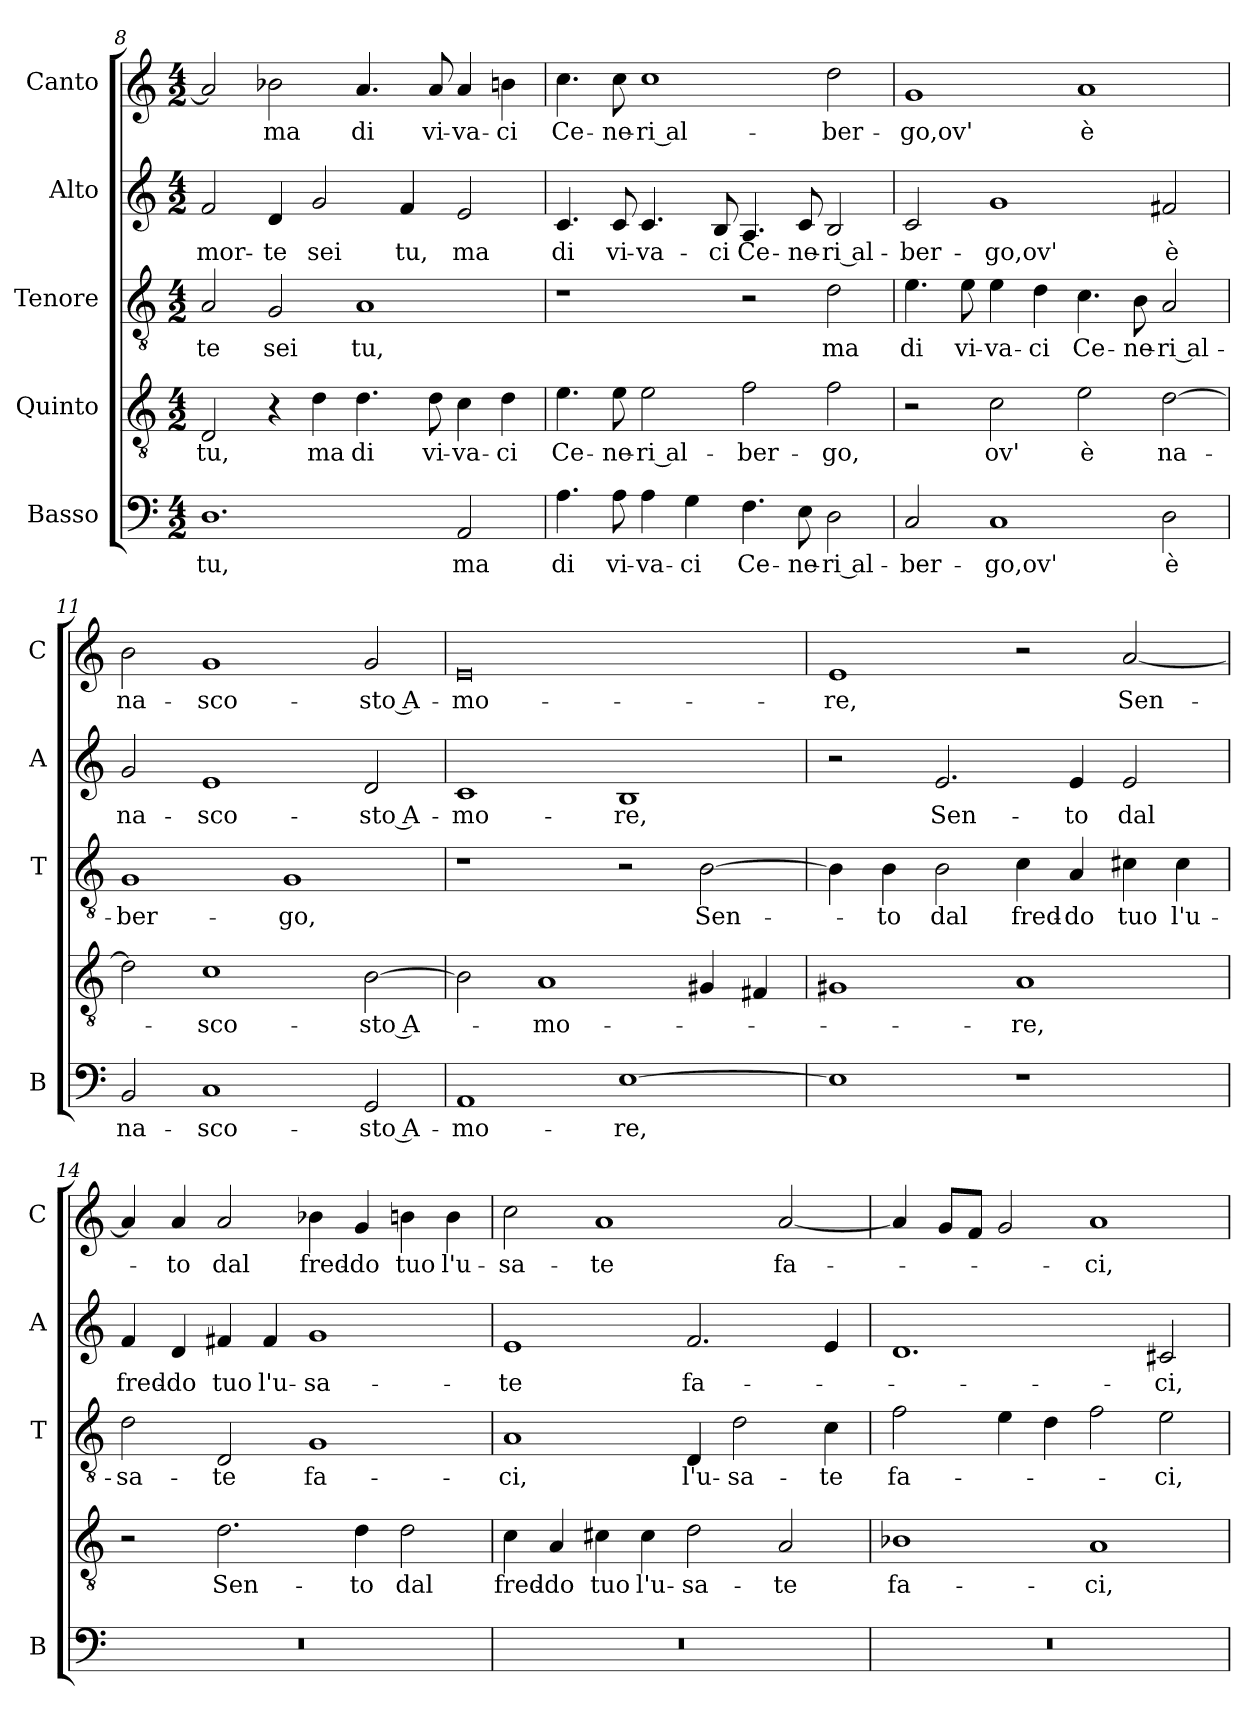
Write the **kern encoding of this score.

**kern	**text	**kern	**text	**kern	**text	**kern	**text	**kern	**text
*part5	*part5	*part4	*part4	*part3	*part3	*part2	*part2	*part1	*part1
*staff5	*staff5	*staff4	*staff4	*staff3	*staff3	*staff2	*staff2	*staff1	*staff1
*I"Basso	*	*I"Quinto	*	*I"Tenore	*	*I"Alto	*	*I"Canto	*
*I'B	*	*	*	*I'T	*	*I'A	*	*I'C	*
*clefF4	*	*clefGv2	*	*clefGv2	*	*clefG2	*	*clefG2	*
*k[]	*	*k[]	*	*k[]	*	*k[]	*	*k[]	*
*C:	*	*C:	*	*C:	*	*C:	*	*C:	*
*M4/2	*	*M4/2	*	*M4/2	*	*M4/2	*	*M4/2	*
=8	=8	=8	=8	=8	=8	=8	=8	=8	=8
!	!LO:LY:b	!	!LO:LY:b	!	!LO:LY:b	!	!LO:LY:b	!	!
1.D	tu,	2D/	tu,	2A/	-te	2f/	mor-	2a/]	.
!	!	!	!	!	!LO:LY:b	!	!LO:LY:b	!	!LO:LY:b
.	.	4r	.	2G/	sei	4d/	-te	2b-X\	ma
!	!	!	!LO:LY:b	!	!	!	!LO:LY:b	!	!
.	.	4d\	ma	.	.	2g/	sei	.	.
!	!	!	!LO:LY:b	!	!LO:LY:b	!	!	!	!LO:LY:b
.	.	4.d\	di	1A	tu,	.	.	4.a/	di
!	!	!	!	!	!	!	!LO:LY:b	!	!
.	.	.	.	.	.	4f/	tu,	.	.
!	!	!	!LO:LY:b	!	!	!	!	!	!LO:LY:b
.	.	8d\	vi-	.	.	.	.	8a/	vi-
!	!LO:LY:b	!	!LO:LY:b	!	!	!	!LO:LY:b	!	!LO:LY:b
2AA/	ma	4c\	-va-	.	.	2e/	ma	4a/	-va-
!	!	!	!LO:LY:b	!	!	!	!	!	!LO:LY:b
.	.	4d\	-ci	.	.	.	.	4bn\	-ci
=9	=9	=9	=9	=9	=9	=9	=9	=9	=9
!	!LO:LY:b	!	!LO:LY:b	!	!	!	!LO:LY:b	!	!LO:LY:b
4.A\	di	4.e\	Ce-	1r	.	4.c/	di	4.cc\	Ce-
!	!LO:LY:b	!	!LO:LY:b	!	!	!	!LO:LY:b	!	!LO:LY:b
8A\	vi-	8e\	-ne-	.	.	8c/	vi-	8cc\	-ne-
!	!LO:LY:b	!	!LO:LY:b	!	!	!	!LO:LY:b	!	!LO:LY:b
4A\	-va-	2e\	-ri al-	.	.	4.c/	-va-	1cc	-ri al-
!	!LO:LY:b	!	!	!	!	!	!	!	!
4G\	-ci	.	.	.	.	.	.	.	.
!	!	!	!	!	!	!	!LO:LY:b	!	!
.	.	.	.	.	.	8B/	-ci	.	.
!	!LO:LY:b	!	!LO:LY:b	!	!	!	!LO:LY:b	!	!
4.F\	Ce-	2f\	-ber-	2r	.	4.A/	Ce-	.	.
!	!LO:LY:b	!	!	!	!	!	!LO:LY:b	!	!
8E\	-ne-	.	.	.	.	8c/	-ne-	.	.
!	!LO:LY:b	!	!LO:LY:b	!	!LO:LY:b	!	!LO:LY:b	!	!LO:LY:b
2D\	-ri al-	2f\	-go,	2d\	ma	2B/	-ri al-	2dd\	-ber-
=10	=10	=10	=10	=10	=10	=10	=10	=10	=10
!	!LO:LY:b	!	!	!	!LO:LY:b	!	!LO:LY:b	!	!LO:LY:b
2C/	-ber-	2r	.	4.e\	di	2c/	-ber-	1g	-go,ov'
!	!	!	!	!	!LO:LY:b	!	!	!	!
.	.	.	.	8e\	vi-	.	.	.	.
!	!LO:LY:b	!	!LO:LY:b	!	!LO:LY:b	!	!LO:LY:b	!	!
1C	-go,ov'	2c\	ov'	4e\	-va-	1g	-go,ov'	.	.
!	!	!	!	!	!LO:LY:b	!	!	!	!
.	.	.	.	4d\	-ci	.	.	.	.
!	!	!	!LO:LY:b	!	!LO:LY:b	!	!	!	!LO:LY:b
.	.	2e\	è	4.c\	Ce-	.	.	1a	è
!	!	!	!	!	!LO:LY:b	!	!	!	!
.	.	.	.	8B\	-ne-	.	.	.	.
!	!LO:LY:b	!	!LO:LY:b	!	!LO:LY:b	!	!LO:LY:b	!	!
2D\	è	[2d\	na-	2A/	-ri al-	2f#X/	è	.	.
!!LO:PB:g=z
=11	=11	=11	=11	=11	=11	=11	=11	=11	=11
!	!LO:LY:b	!	!	!	!LO:LY:b	!	!LO:LY:b	!	!LO:LY:b
2BB/	na-	2d\]	.	1G	-ber-	2g/	na-	2b\	na-
!	!LO:LY:b	!	!LO:LY:b	!	!	!	!LO:LY:b	!	!LO:LY:b
1C	-sco-	1c	-sco-	.	.	1e	-sco-	1g	-sco-
!	!	!	!	!	!LO:LY:b	!	!	!	!
.	.	.	.	1G	-go,	.	.	.	.
!	!LO:LY:b	!	!LO:LY:b	!	!	!	!LO:LY:b	!	!LO:LY:b
2GG/	-sto A-	[2B\	-sto A-	.	.	2d/	-sto A-	2g/	-sto A-
=12	=12	=12	=12	=12	=12	=12	=12	=12	=12
!	!LO:LY:b	!	!	!	!	!	!LO:LY:b	!	!LO:LY:b
1AA	-mo-	2B\]	.	1r	.	1c	-mo-	0e	-mo-
!	!	!	!LO:LY:b	!	!	!	!	!	!
.	.	1A	-mo-	.	.	.	.	.	.
!	!LO:LY:b	!	!	!	!	!	!LO:LY:b	!	!
[1E	-re,	.	.	2r	.	1B	-re,	.	.
!	!	!	!	!	!LO:LY:b	!	!	!	!
.	.	4G#X/	.	[2B\	Sen-	.	.	.	.
.	.	4F#X/	.	.	.	.	.	.	.
=13	=13	=13	=13	=13	=13	=13	=13	=13	=13
!	!	!	!	!	!	!	!	!	!LO:LY:b
1E]	.	1G#X	.	4B\]	.	2r	.	1e	-re,
!	!	!	!	!	!LO:LY:b	!	!	!	!
.	.	.	.	4B\	-to	.	.	.	.
!	!	!	!	!	!LO:LY:b	!	!LO:LY:b	!	!
.	.	.	.	2B\	dal	2.e/	Sen-	.	.
!	!	!	!LO:LY:b	!	!LO:LY:b	!	!	!	!
1r	.	1A	-re,	4c\	fred-	.	.	2r	.
!	!	!	!	!	!LO:LY:b	!	!LO:LY:b	!	!
.	.	.	.	4A/	-do	4e/	-to	.	.
!	!	!	!	!	!LO:LY:b	!	!LO:LY:b	!	!LO:LY:b
.	.	.	.	4c#X\	tuo	2e/	dal	[2a/	Sen-
!	!	!	!	!	!LO:LY:b	!	!	!	!
.	.	.	.	4c#\	l'u-	.	.	.	.
=14	=14	=14	=14	=14	=14	=14	=14	=14	=14
!	!	!	!	!	!LO:LY:b	!	!LO:LY:b	!	!
0r	.	2r	.	2d\	-sa-	4f/	fred-	4a/]	.
!	!	!	!	!	!	!	!LO:LY:b	!	!LO:LY:b
.	.	.	.	.	.	4d/	-do	4a/	-to
!	!	!	!LO:LY:b	!	!LO:LY:b	!	!LO:LY:b	!	!LO:LY:b
.	.	2.d\	Sen-	2D/	-te	4f#X/	tuo	2a/	dal
!	!	!	!	!	!	!	!LO:LY:b	!	!
.	.	.	.	.	.	4f#/	l'u-	.	.
!	!	!	!	!	!LO:LY:b	!	!LO:LY:b	!	!LO:LY:b
.	.	.	.	1G	fa-	1g	-sa-	4b-X\	fred-
!	!	!	!LO:LY:b	!	!	!	!	!	!LO:LY:b
.	.	4d\	-to	.	.	.	.	4g/	-do
!	!	!	!LO:LY:b	!	!	!	!	!	!LO:LY:b
.	.	2d\	dal	.	.	.	.	4bn\	tuo
!	!	!	!	!	!	!	!	!	!LO:LY:b
.	.	.	.	.	.	.	.	4b\	l'u-
=15	=15	=15	=15	=15	=15	=15	=15	=15	=15
!	!	!	!LO:LY:b	!	!LO:LY:b	!	!LO:LY:b	!	!LO:LY:b
0r	.	4c\	fred-	1A	-ci,	1e	-te	2cc\	-sa-
!	!	!	!LO:LY:b	!	!	!	!	!	!
.	.	4A/	-do	.	.	.	.	.	.
!	!	!	!LO:LY:b	!	!	!	!	!	!LO:LY:b
.	.	4c#X\	tuo	.	.	.	.	1a	-te
!	!	!	!LO:LY:b	!	!	!	!	!	!
.	.	4c#\	l'u-	.	.	.	.	.	.
!	!	!	!LO:LY:b	!	!LO:LY:b	!	!LO:LY:b	!	!
.	.	2d\	-sa-	4D/	l'u-	2.f/	fa-	.	.
!	!	!	!	!	!LO:LY:b	!	!	!	!
.	.	.	.	2d\	-sa-	.	.	.	.
!	!	!	!LO:LY:b	!	!	!	!	!	!LO:LY:b
.	.	2A/	-te	.	.	.	.	[2a/	fa-
!	!	!	!	!	!LO:LY:b	!	!	!	!
.	.	.	.	4c\	-te	4e/	.	.	.
!!LO:LB:g=z
=16	=16	=16	=16	=16	=16	=16	=16	=16	=16
!	!	!	!LO:LY:b	!	!LO:LY:b	!	!	!	!
0r	.	1B-X	fa-	2f\	fa-	1.d	.	4a/]	.
.	.	.	.	.	.	.	.	8g/L	.
.	.	.	.	.	.	.	.	8f/J	.
.	.	.	.	4e\	.	.	.	2g/	.
.	.	.	.	4d\	.	.	.	.	.
!	!	!	!LO:LY:b	!	!	!	!	!	!LO:LY:b
.	.	1A	-ci,	2f\	.	.	.	1a	-ci,
!	!	!	!	!	!LO:LY:b	!	!LO:LY:b	!	!
.	.	.	.	2e\	-ci,	2c#X/	-ci,	.	.
=	=	=	=	=	=	=	=	=	=
*-	*-	*-	*-	*-	*-	*-	*-	*-	*-
